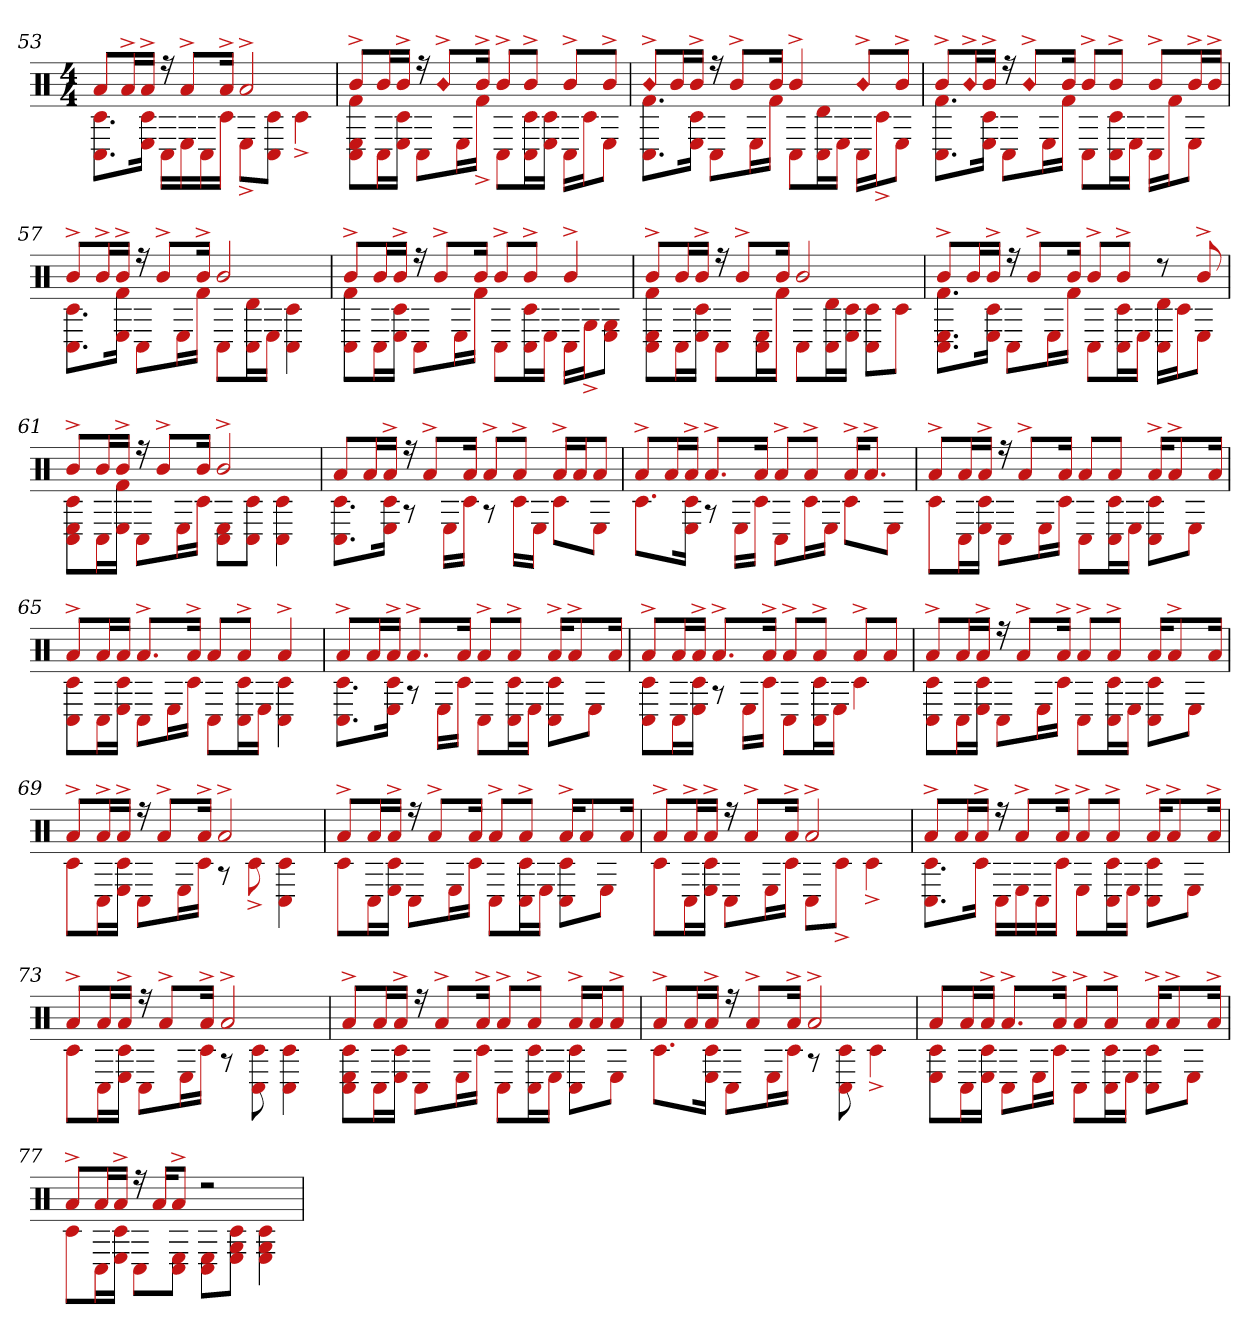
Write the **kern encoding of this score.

**kern
*part1
*staff1
*clefX
*k[]
*M4/4
=53
*^
8aL	8.C# 8.c#L
16a^L	.
16a^JJ	16E 16c#Jk
16r	16C#LL
8a^L	16E
.	16C#
16a^Jk	16c#JJ
2a^	8E^L
.	8c# 8C#J
.	4c#^
=54	=54
8b^L	8E 8C# 8f#L
16bL	16C#L
16b^JJ	16E 16c#JJ
16r	8C#L
!LO:N:head=diamond	!
8b^L	.
.	16EL
16b^Jk	16f#^JJ
8b^L	8C#L
8b^J	16C# 16c#L
.	16E 16c#JJ
8b^L	16C#LL
.	16c#J
8b^J	8EJ
=55	=55
!LO:N:head=diamond	!
8b^L	8.C# 8.f#L
16bL	.
16b^JJ	16E 16c#Jk
16r	8C#L
8b^L	.
.	16EL
16bJk	16f#JJ
4b^	8C#L
.	16C# 16dL
.	16EJJ
!LO:N:head=diamond	!
8b^L	16C#LL
.	16c#^J
8b^J	8EJ
=56	=56
8b^L	8.C# 8.f#L
!LO:N:head=diamond	!
16b^L	.
16b^JJ	16E 16c#Jk
16r	8C#L
!LO:N:head=diamond	!
8b^L	.
.	16EL
16bJk	16f#JJ
8b^L	8C#L
8b^J	16C# 16c#L
.	16EJJ
8b^L	16C#LL
.	16f#J
16b^L	8EJ
16b^JJ	.
=57	=57
8b^L	8.C# 8.c#L
16b^L	.
16b^JJ	16E 16f#Jk
16r	8C#L
8b^L	.
.	16EL
16b^Jk	16f#JJ
2b	8C#L
.	16C# 16dL
.	16EJJ
.	4C# 4c#
=58	=58
8b^L	8C# 8f#L
16bL	16C#L
16b^JJ	16E 16c#JJ
16r	8C#L
8b^L	.
.	16EL
16bJk	16f#JJ
8b^L	8C#L
8b^J	16C# 16c#L
.	16EJJ
4b^	16C#LL
.	16G^J
.	8E 8GJ
=59	=59
8b^L	8E 8f# 8C#L
16bL	16C#L
16b^JJ	16E 16c#JJ
16r	8C#L
8b^L	.
.	16C# 16EL
16bJk	16f#JJ
2b	8C#L
.	16C# 16dL
.	16E 16c#JJ
.	8C# 8c#L
.	8c#J
=60	=60
8b^L	8.f# 8.E 8.C#L
16bL	.
16b^JJ	16E 16c#Jk
16r	8C#L
8b^L	.
.	16EL
16bJk	16f#JJ
8b^L	8C#L
8b^J	16C# 16c#L
.	16EJJ
8r	16C# 16dLL
.	16c#J
8b^	8EJ
=61	=61
8b^L	8C# 8E 8c#L
16bL	16C#L
16b^JJ	16E 16f#JJ
16r	8C#L
8b^L	.
.	16EL
16bJk	16c#JJ
2b^	8C# 8EL
.	8c# 8C#J
.	4c# 4C#
=62	=62
8aL	8.C# 8.c#L
16aL	.
16a^JJ	16E 16c#Jk
16r	8r
8a^L	.
.	16ELL
16aJk	16c#JJ
8a^L	8r
8a^J	16c#LL
.	16EJJ
16a^LL	8c#L
16aJ	.
8aJ	8EJ
=63	=63
8a^L	8.c#L
16aL	.
16a^JJ	16E 16c#Jk
8.a^L	8r
.	16ELL
16aJk	16c#JJ
8a^L	8C#L
8a^J	16c#L
.	16EJJ
16a^KL	8c#L
8.a^J	.
.	8EJ
=64	=64
8a^L	8c#L
16aL	16C#L
16a^JJ	16E 16c#JJ
16r	8C#L
8a^L	.
.	16EL
16aJk	16c#JJ
8aL	8C#L
8aJ	16C# 16c#L
.	16EJJ
16a^KL	8C# 8c#L
8a^	.
.	8EJ
16aJk	.
=65	=65
8a^L	8C# 8c#L
16aL	16C#L
16aJJ	16E 16c#JJ
8.a^L	8C#L
.	16EL
16a^Jk	16c#JJ
8aL	8C#L
8a^J	16C# 16c#L
.	16EJJ
4a^	4c# 4C#
=66	=66
8a^L	8.C# 8.c#L
16aL	.
16a^JJ	16E 16c#Jk
8.a^L	8r
.	16ELL
16aJk	16c#JJ
8a^L	8C#L
8a^J	16C# 16c#L
.	16EJJ
16a^KL	8C# 8c#L
8a^	.
.	8EJ
16aJk	.
=67	=67
8a^L	8C# 8c#L
16aL	16C#L
16a^JJ	16E 16c#JJ
8.a^L	8r
.	16ELL
16a^Jk	16c#JJ
8a^L	8C#L
8a^J	16C# 16c#L
.	16EJJ
8a^L	4c#
8aJ	.
=68	=68
8a^L	8C# 8c#L
16aL	16C#L
16a^JJ	16E 16c#JJ
16r	8C#L
8a^L	.
.	16EL
16a^Jk	16c#JJ
8a^L	8C#L
8a^J	16c# 16C#L
.	16EJJ
16aKL	8C# 8c#L
8a^	.
.	8EJ
16aJk	.
=69	=69
8a^L	8c#L
16a^L	16C#L
16a^JJ	16E 16c#JJ
16r	8C#L
8a^L	.
.	16EL
16a^Jk	16c#JJ
2a^	8r
.	8c#^
.	4C# 4c#
=70	=70
8a^L	8c#L
16aL	16C#L
16a^JJ	16E 16c#JJ
16r	8C#L
8a^L	.
.	16EL
16aJk	16c#JJ
8a^L	8C#L
8a^J	16C# 16c#L
.	16EJJ
16a^KL	8C# 8c#L
8a	.
.	8EJ
16aJk	.
=71	=71
8a^L	8c#L
16a^L	16C#L
16a^JJ	16E 16c#JJ
16r	8C#L
8a^L	.
.	16EL
16a^Jk	16c#JJ
2a^	8C#L
.	8c#^J
.	4c#^
=72	=72
8a^L	8.C# 8.c#L
16aL	.
16a^JJ	16c#Jk
16r	16C#LL
8a^L	16E
.	16C#
16a^Jk	16c#JJ
8a^L	8EL
8a^J	16C# 16c#L
.	16EJJ
16a^KL	8C# 8c#L
8a^	.
.	8EJ
16a^Jk	.
=73	=73
8a^L	8c#L
16aL	16C#L
16a^JJ	16E 16c#JJ
16r	8C#L
8a^L	.
.	16EL
16a^Jk	16c#JJ
2a^	8r
.	8C# 8c#
.	4C# 4c#
=74	=74
8a^L	8C# 8c# 8EL
16aL	16C#L
16a^JJ	16E 16c#JJ
16r	8C#L
8a^L	.
.	16EL
16a^Jk	16c#JJ
8a^L	8C#L
8a^J	16C# 16c#L
.	16EJJ
16a^LL	8C# 8c#L
16aJ	.
8a^J	8EJ
=75	=75
8a^L	8.c#L
16aL	.
16a^JJ	16E 16c#Jk
16r	8C#L
8a^L	.
.	16EL
16a^Jk	16c#JJ
2a^	8r
.	8C# 8c#
.	4c#^
=76	=76
8aL	8E 8c#L
16aL	16C#L
16a^JJ	16E 16c#JJ
8.a^L	8C#L
.	16EL
16a^Jk	16c#JJ
8a^L	8C#L
8a^J	16C# 16c#L
.	16EJJ
16a^KL	8C# 8c#L
8a^	.
.	8EJ
16a^Jk	.
=77	=77
8a^L	8c#L
16aL	16C#L
16a^JJ	16E 16c#JJ
16r	8C#L
16aKL	.
8a^J	8C# 8EJ
2r	8C# 8EL
.	8c# 8E 8GJ
.	4E 4G 4c#
*v	*v
=
*-
